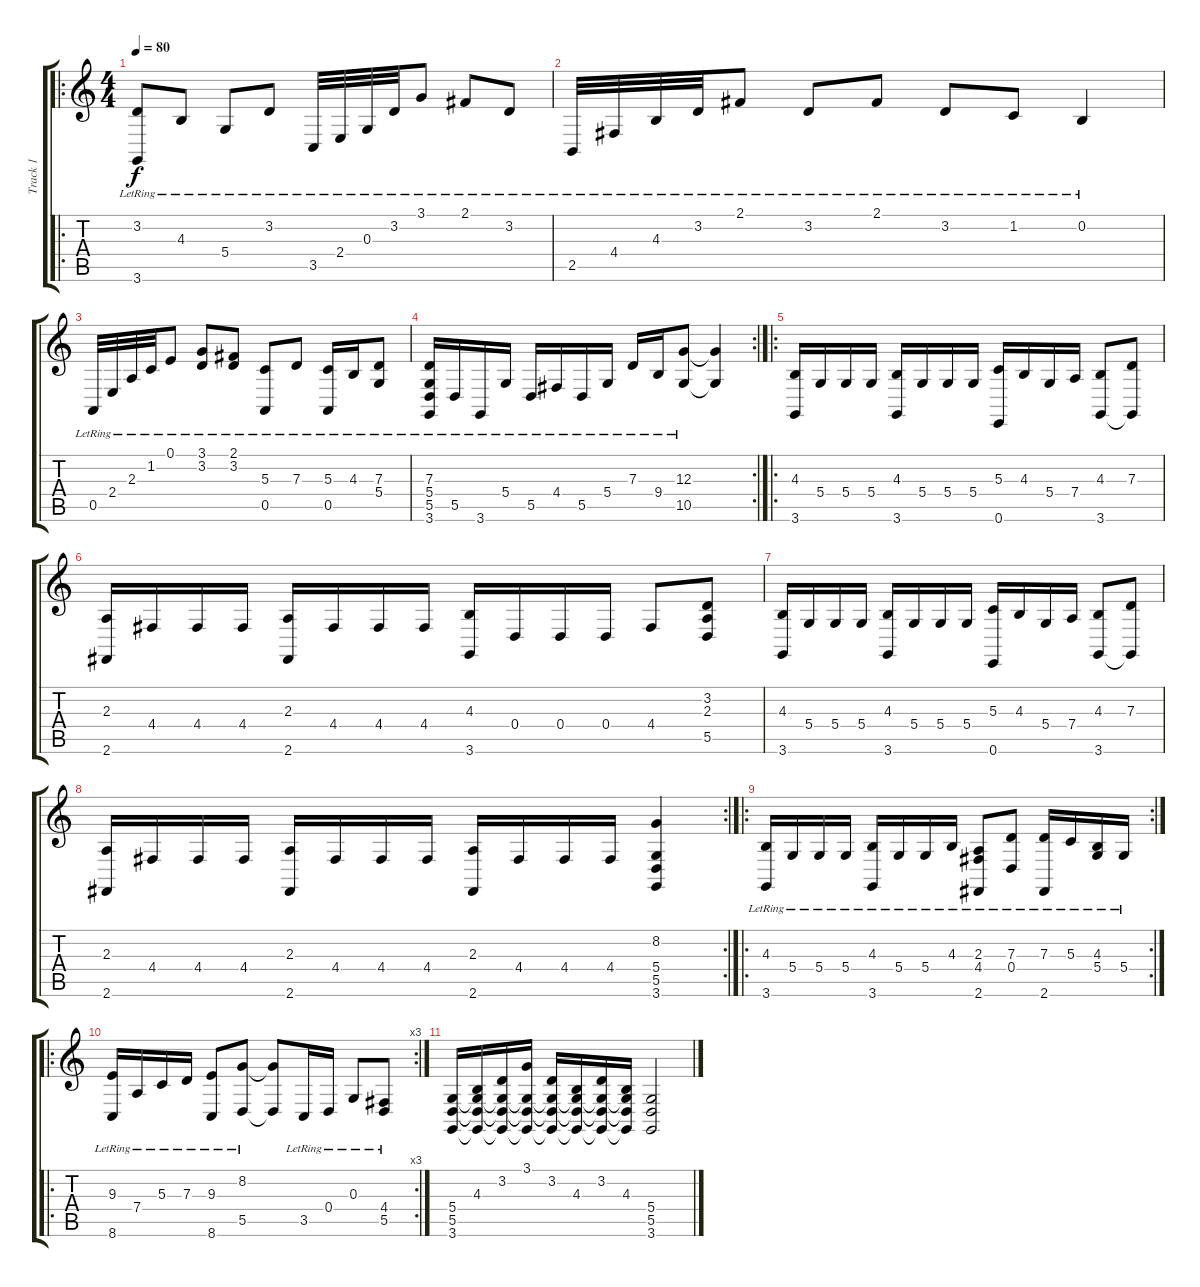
\track ("Track 1" "Track 1") {instrument acousticgrandpiano}
\staff {score tabs}
\tuning (E4 B3 G3 D3 A2 E2) {hide}
\ro
\ts (4 4)
\tempo 80
\clef g2
\ks c
(3.2{lr} 3.6{lr}).8{dy f instrument acousticgrandpiano} 4.3{lr}.8 5.4{lr}.8 3.2{lr}.8 3.5{lr}.32 2.4{lr}.32 0.3{lr}.32 3.2{lr}.32 3.1{lr}.8 2.1{lr}.8 3.2{lr}.8 |
2.5{lr}.32 4.4{lr}.32 4.3{lr}.32 3.2{lr}.32 2.1{lr}.8 3.2{lr}.8 2.1{lr}.8 3.2{lr}.8 1.2{lr}.8 0.2{lr}.4 |
0.5{lr}.32 2.4{lr}.32 2.3{lr}.32 1.2{lr}.32 0.1{lr}.8 (3.1{lr} 3.2{lr}).8 (2.1{lr} 3.2{lr}).8 (5.3{lr} 0.5{lr}).8 7.3{lr}.8 (5.3{lr} 0.5{lr}).16 4.3{lr}.16 (7.3{lr} 5.4{lr}).8 |
\rc 2
(7.3{lr} 5.4{lr} 5.5{lr} 3.6{lr}).16 5.5{lr}.16 3.6{lr}.16 5.4{lr}.16 5.5{lr}.16 4.4{lr}.16 5.5{lr}.16 5.4{lr}.16 7.3{lr}.16 9.4{lr}.16 (12.3{lr} 10.5{lr}).8 (12.3{t} 10.5{t}).4 |
\ro
(4.3 3.6).16 5.4.16 5.4.16 5.4.16 (4.3 3.6).16 5.4.16 5.4.16 5.4.16 (5.3 0.6).16 4.3.16 5.4.16 7.4.16 (4.3 3.6).8 (7.3 3.6{t}).8 |
(2.3 2.6).16 4.4.16 4.4.16 4.4.16 (2.3 2.6).16 4.4.16 4.4.16 4.4.16 (4.3 3.6).16 0.4.16 0.4.16 0.4.16 4.4.8 (3.2 2.3 5.5).8 |
(4.3 3.6).16 5.4.16 5.4.16 5.4.16 (4.3 3.6).16 5.4.16 5.4.16 5.4.16 (5.3 0.6).16 4.3.16 5.4.16 7.4.16 (4.3 3.6).8 (7.3 3.6{t}).8 |
\rc 2
(2.3 2.6).16 4.4.16 4.4.16 4.4.16 (2.3 2.6).16 4.4.16 4.4.16 4.4.16 (2.3 2.6).16 4.4.16 4.4.16 4.4.16 (8.2 5.4 5.5 3.6).4 |
\ro
\rc 2
(4.3{lr} 3.6{lr}).16 5.4{lr}.16 5.4{lr}.16 5.4{lr}.16 (4.3{lr} 3.6{lr}).16 5.4{lr}.16 5.4{lr}.16 4.3{lr}.16 (2.3{lr} 4.4{lr} 2.6{lr}).8 (7.3{lr} 0.4{lr}).8 (7.3{lr} 2.6{lr}).16 5.3{lr}.16 (4.3{lr} 5.4{lr}).16 5.4{lr}.16 |
\ro
\rc 3
(9.3{lr} 8.6{lr}).16 7.4{lr}.16 5.3{lr}.16 7.3{lr}.16 (9.3{lr} 8.6{lr}).8 (8.2{lr} 5.5{lr}).8 (8.2{t} 5.5{t}).8 3.5{lr}.16 0.4{lr}.16 0.3{lr}.8 (4.4{lr} 5.5).8 |
(5.4 5.5 3.6).16 (4.3 5.4{t} 5.5{t} 3.6{t}).16 (3.2 5.4{t} 5.5{t} 3.6{t}).16 (3.1 5.4{t} 5.5{t} 3.6{t}).16 (3.2 5.4{t} 5.5{t} 3.6{t}).16 (4.3 5.4{t} 5.5{t} 3.6{t}).16 (3.2 5.4{t} 5.5{t} 3.6{t}).16 (4.3 5.4{t} 5.5{t} 3.6{t}).16 (5.4 5.5 3.6).2
